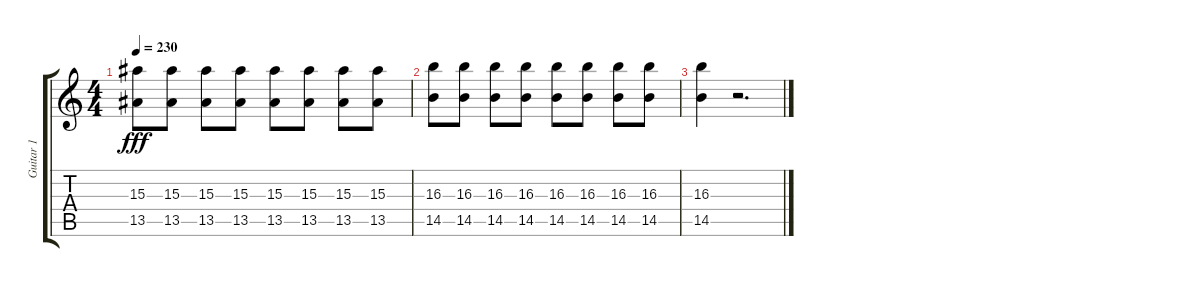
\track ("Guitar 1" "Guitar 1") {instrument overdrivenguitar}
\staff {score tabs}
\tuning (E4 B3 G3 D3 A2 E2) {hide}
\ts (4 4)
\tempo 230
\clef g2
\ks c
(15.3 13.5).8{dy fff} (15.3 13.5).8 (15.3 13.5).8 (15.3 13.5).8 (15.3 13.5).8 (15.3 13.5).8 (15.3 13.5).8 (15.3 13.5).8 |
(16.3 14.5).8 (16.3 14.5).8 (16.3 14.5).8 (16.3 14.5).8 (16.3 14.5).8 (16.3 14.5).8 (16.3 14.5).8 (16.3 14.5).8 |
(16.3 14.5).4 r.2{d}
